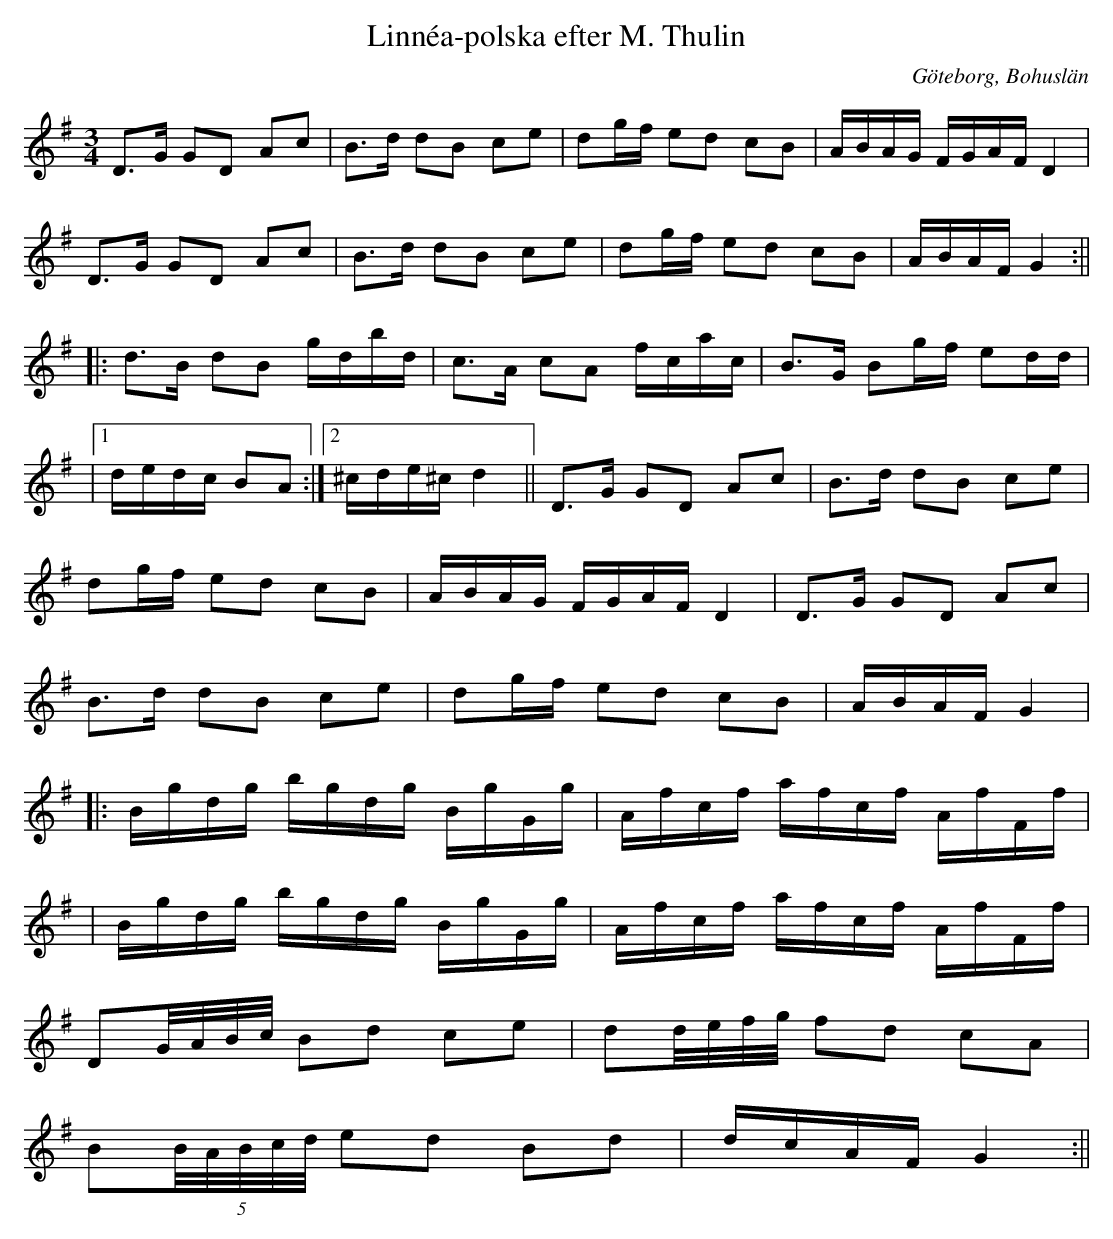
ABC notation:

X:1
T:Linnéa-polska efter M. Thulin
O:Göteborg, Bohuslän
M:3/4
L:1/8
K:G
D>G GD Ac | B>d dB ce | dg/f/ ed cB | A/B/A/G/ F/G/A/F/ D2 |
D>G GD Ac | B>d dB ce | dg/f/ ed cB | A/B/A/F/ G2 :||
|:d>B dB g/d/b/d/ | c>A cA f/c/a/c/ | B>G Bg/f/ ed/d/ |
|1 d/e/d/c/ BA :|2 ^c/d/e/^c/ d2 || D>G GD Ac | B>d dB ce |
 dg/f/ ed cB | A/B/A/G/ F/G/A/F/ D2 | D>G GD Ac |
 B>d dB ce | dg/f/ ed cB | A/B/A/F/ G2 |
|: B/g/d/g/ b/g/d/g/ B/g/G/g/ | A/f/c/f/ a/f/c/f/ A/f/F/f/ |
| B/g/d/g/ b/g/d/g/ B/g/G/g/ | A/f/c/f/ a/f/c/f/ A/f/F/f/ |
DG//A//B//c// Bd ce | dd//e//f//g// fd cA |
B(5B//A//B//c//d// ed Bd | d/c/A/F/ G2 :||
